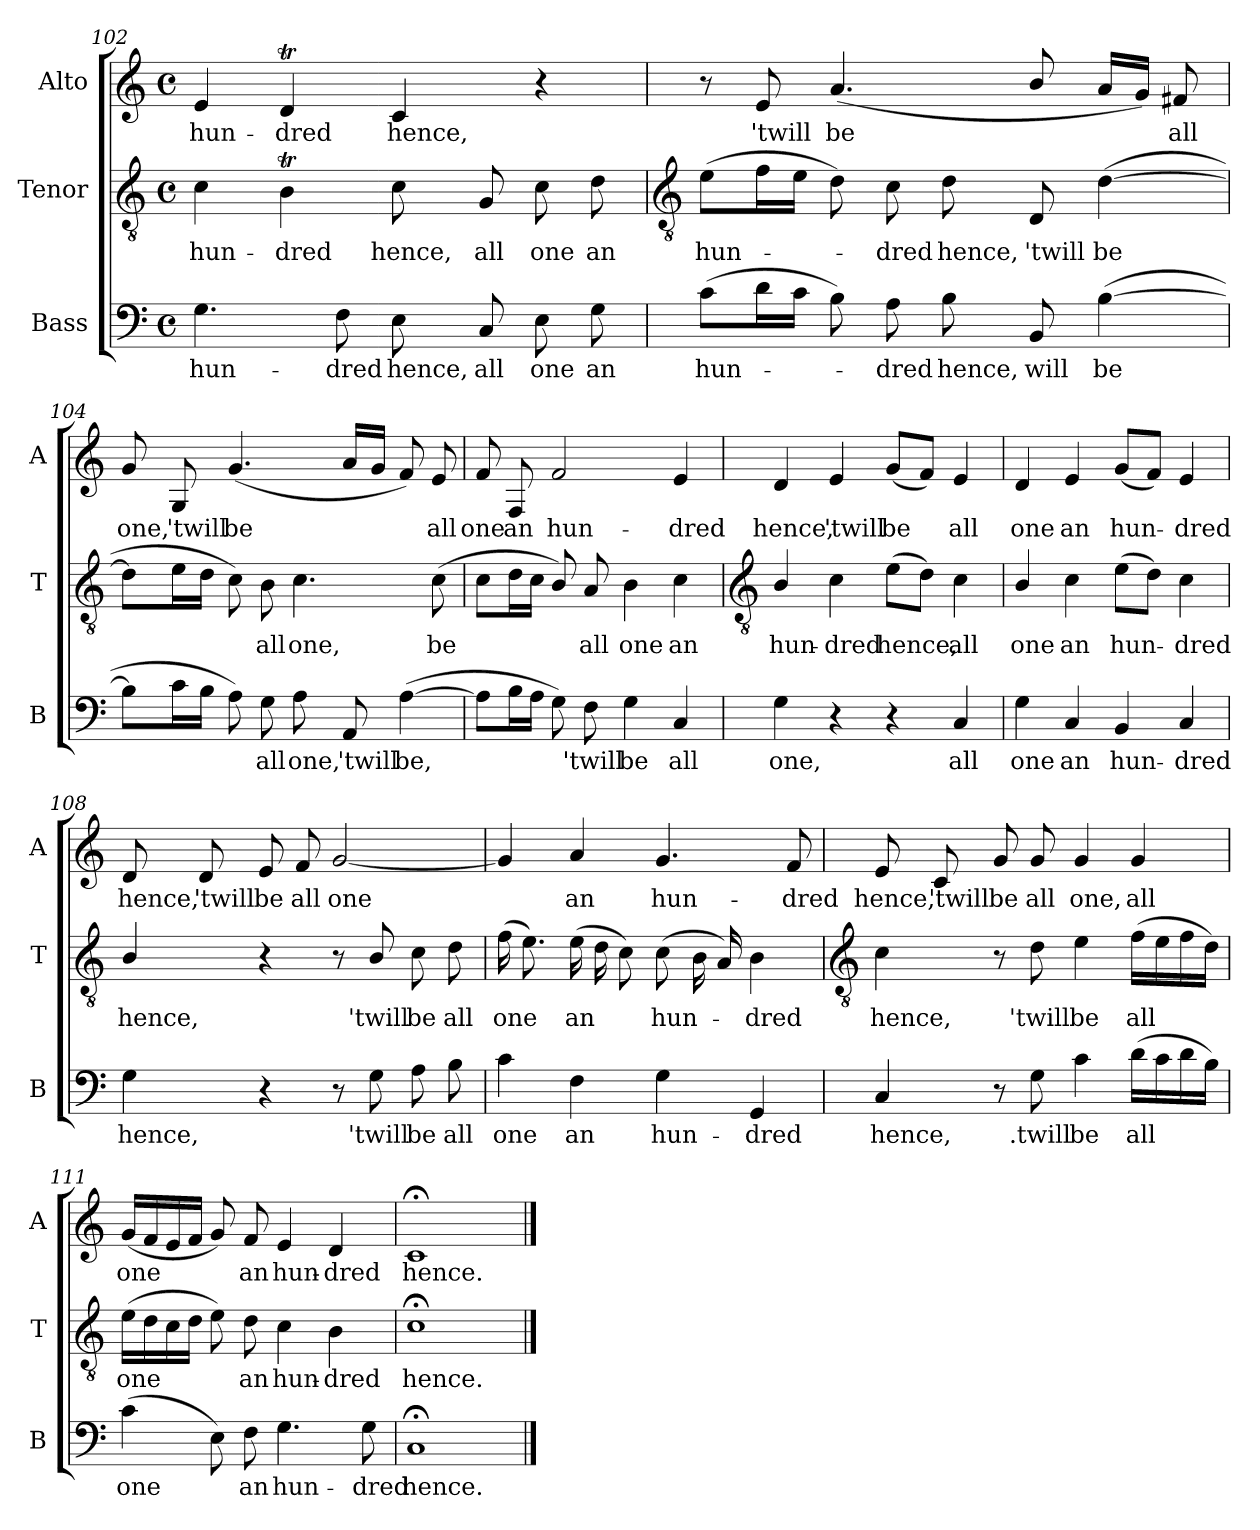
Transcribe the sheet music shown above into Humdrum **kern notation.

**kern	**text	**kern	**text	**kern	**text
*part3	*part3	*part2	*part2	*part1	*part1
*staff3	*staff3	*staff2	*staff2	*staff1	*staff1
*I"Bass	*	*I"Tenor	*	*I"Alto	*
*I'B	*	*I'T	*	*I'A	*
*clefF4	*	*clefGv2	*	*clefG2	*
*k[]	*	*k[]	*	*k[]	*
*C:	*	*C:	*	*C:	*
*M4/4	*	*M4/4	*	*M4/4	*
*met(c)	*	*met(c)	*	*met(c)	*
=102	=102	=102	=102	=102	=102
!	!LO:LY:b	!	!LO:LY:b	!	!LO:LY:b
4.G	hun-	4c	hun-	4e	hun-
!	!	!	!LO:LY:b	!	!LO:LY:b
.	.	4Bt	-dred	4dT	-dred
!	!LO:LY:b	!	!	!	!
8F	-dred	.	.	.	.
!	!LO:LY:b	!	!LO:LY:b	!	!LO:LY:b
8E	hence,	8c	hence,	4c	hence,
!	!LO:LY:b	!	!LO:LY:b	!	!
8C	all	8G	all	.	.
!	!LO:LY:b	!	!LO:LY:b	!	!
8E	one	8c	one	4r	.
!	!LO:LY:b	!	!LO:LY:b	!	!
8G	an	8d	an	.	.
!!LO:LB:g=z
=103	=103	=103	=103	=103	=103
*	*	*clefGv2	*	*	*
!	!LO:LY:b	!	!LO:LY:b	!	!
(>8cL	hun-	(>8eL	hun-	8r	.
!	!	!	!	!	!LO:LY:b
16dL	.	16fL	.	8e	'twill
16cJJ	.	16eJJ	.	.	.
!	!	!	!	!	!LO:LY:b
8B)	.	8d)	.	(<4.a	be
!	!LO:LY:b	!	!LO:LY:b	!	!
8A	dred	8c	dred	.	.
!	!LO:LY:b	!	!LO:LY:b	!	!
8B	hence,	8d	hence,	.	.
!	!LO:LY:b	!	!LO:LY:b	!	!
8BB	will	8D	'twill	8b/	.
!	!LO:LY:b	!	!LO:LY:b	!	!
(>[4B	be	(>[4d	be	16aLL	.
.	.	.	.	16gJJ)	.
!	!	!	!	!	!LO:LY:b
.	.	.	.	8f#X	all
=104	=104	=104	=104	=104	=104
!	!	!	!	!	!LO:LY:b
8BL]	.	8dL]	.	8g	one,
!	!	!	!	!	!LO:LY:b
16cL	.	16eL	.	8G	'twill
16BJJ	.	16dJJ	.	.	.
!	!	!	!	!	!LO:LY:b
8A)	.	8c)	.	(<4.g	be
!	!LO:LY:b	!	!LO:LY:b	!	!
8G	all	8B	all	.	.
!	!LO:LY:b	!	!LO:LY:b	!	!
8A	one,	4.c	one,	.	.
!	!LO:LY:b	!	!	!	!
8AA	'twill	.	.	16aLL	.
.	.	.	.	16gJJ	.
!	!LO:LY:b	!	!	!	!
(>[4A	be,	.	.	8f)	.
!	!	!	!LO:LY:b	!	!LO:LY:b
.	.	(>8c	be	8e	all
=105	=105	=105	=105	=105	=105
!	!	!	!	!	!LO:LY:b
8AL]	.	8cL	.	8f	one
!	!	!	!	!	!LO:LY:b
16BL	.	16dL	.	8F	an
16AJJ	.	16cJJ	.	.	.
!	!	!	!	!	!LO:LY:b
8G)	.	8B/)	.	2f	hun-
!	!LO:LY:b	!	!LO:LY:b	!	!
8F	'twill	8A	all	.	.
!	!LO:LY:b	!	!LO:LY:b	!	!
4G	be	4B\	one	.	.
!	!LO:LY:b	!	!LO:LY:b	!	!LO:LY:b
4C	all	4c	an	4e	-dred
!!LO:LB:g=z
=106	=106	=106	=106	=106	=106
*	*	*clefGv2	*	*	*
!	!LO:LY:b	!	!LO:LY:b	!	!LO:LY:b
4G	one,	4B/	hun-	4d	hence,
!	!	!	!LO:LY:b	!	!LO:LY:b
4r	.	4c	-dred	4e	'twill
!	!	!	!LO:LY:b	!	!LO:LY:b
4r	.	(>8eL	hence,	(<8gL	be
.	.	8dJ)	.	8fJ)	.
!	!LO:LY:b	!	!LO:LY:b	!	!LO:LY:b
4C	all	4c	all	4e	all
=107	=107	=107	=107	=107	=107
!	!LO:LY:b	!	!LO:LY:b	!	!LO:LY:b
4G	one	4B/	one	4d	one
!	!LO:LY:b	!	!LO:LY:b	!	!LO:LY:b
4C	an	4c	an	4e	an
!	!LO:LY:b	!	!LO:LY:b	!	!LO:LY:b
4BB	hun-	(>8eL	hun-	(<8gL	hun-
.	.	8dJ)	.	8fJ)	.
!	!LO:LY:b	!	!LO:LY:b	!	!LO:LY:b
4C	-dred	4c	dred	4e	dred
=108	=108	=108	=108	=108	=108
!	!LO:LY:b	!	!LO:LY:b	!	!LO:LY:b
4G	hence,	4B/	hence,	8d	hence,
!	!	!	!	!	!LO:LY:b
.	.	.	.	8d	'twill
!	!	!	!	!	!LO:LY:b
4r	.	4r	.	8e	be
!	!	!	!	!	!LO:LY:b
.	.	.	.	8f	all
!	!	!	!	!	!LO:LY:b
8r	.	8r	.	[2g	one
!	!LO:LY:b	!	!LO:LY:b	!	!
8G	'twill	8B/	'twill	.	.
!	!LO:LY:b	!	!LO:LY:b	!	!
8A	be	8c	be	.	.
!	!LO:LY:b	!	!LO:LY:b	!	!
8B	all	8d	all	.	.
=109	=109	=109	=109	=109	=109
!	!LO:LY:b	!	!LO:LY:b	!	!
4c	one	(>16fLL	one	4g]	.
.	.	8.eJ)	.	.	.
!	!LO:LY:b	!	!LO:LY:b	!	!LO:LY:b
4F	an	(>16eLL	an	4a	an
.	.	16d	.	.	.
.	.	8cJ)	.	.	.
!	!LO:LY:b	!	!LO:LY:b	!	!LO:LY:b
4G	hun-	(>8cL	hun-	4.g	hun-
.	.	16BL	.	.	.
.	.	16AJJ)	.	.	.
!	!LO:LY:b	!	!LO:LY:b	!	!
4GG	-dred	4B	dred	.	.
!	!	!	!	!	!LO:LY:b
.	.	.	.	8f	-dred
!!LO:LB:g=z
=110	=110	=110	=110	=110	=110
*	*	*clefGv2	*	*	*
!	!LO:LY:b	!	!LO:LY:b	!	!LO:LY:b
4C	hence,	4c	hence,	8e	hence,
!	!	!	!	!	!LO:LY:b
.	.	.	.	8c	'twill
!	!	!	!	!	!LO:LY:b
8r	.	8r	.	8g	be
!	!LO:LY:b	!	!LO:LY:b	!	!LO:LY:b
8G	.twill	8d	'twill	8g	all
!	!LO:LY:b	!	!LO:LY:b	!	!LO:LY:b
4c	be	4e	be	4g	one,
!	!LO:LY:b	!	!LO:LY:b	!	!LO:LY:b
(>16dLL	all	(>16fLL	all	4g	all
16c	.	16e	.	.	.
16d	.	16f	.	.	.
16BJJ)	.	16dJJ)	.	.	.
=111	=111	=111	=111	=111	=111
!	!LO:LY:b	!	!LO:LY:b	!	!LO:LY:b
(>4c	one	(>16eLL	one	(<16gLL	one
.	.	16d	.	16f	.
.	.	16c	.	16e	.
.	.	16dJJ	.	16fJJ	.
8E)	.	8e)	.	8g)	.
!	!LO:LY:b	!	!LO:LY:b	!	!LO:LY:b
8F	an	8d	an	8f	an
!	!LO:LY:b	!	!LO:LY:b	!	!LO:LY:b
4.G	hun-	4c	hun-	4e	hun-
!	!	!	!LO:LY:b	!	!LO:LY:b
.	.	4B	-dred	4d	-dred
!	!LO:LY:b	!	!	!	!
8G	-dred	.	.	.	.
=112	=112	=112	=112	=112	=112
!	!LO:LY:b	!	!LO:LY:b	!	!LO:LY:b
1C;<	hence.	1c;<	hence.	1c;<	hence.
==	==	==	==	==	==
*-	*-	*-	*-	*-	*-
